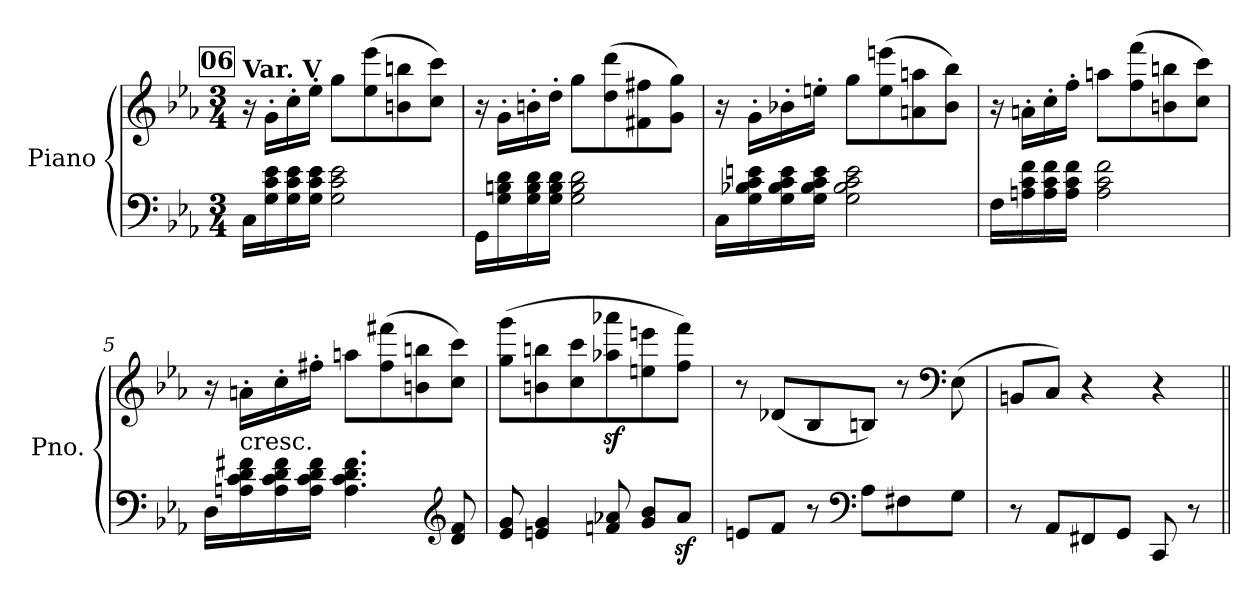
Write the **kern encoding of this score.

**kern	**kern
*part1	*part1
*staff2	*staff1
*I"Piano	*
*I'Pno.	*
*clefF4	*clefG2
*k[b-e-a-]	*k[b-e-a-]
*M3/4	*M3/4
!!LO:REH:place=s1:a:B:fs=14:t=06
=1	=1
!	!LO:TX:a:B:t=Var. V
16C\LL	16r
16G\ 16c\ 16e-\	16g'\LL
16G\ 16c\ 16e-\	16cc'\
16G\ 16c\ 16e-\JJ	16ee-'\JJ
2G\ 2c\ 2e-\	8gg\L
.	(>8ee-\ 8eee-\
.	8bn\ 8bbn\
.	8cc\ 8ccc\J)
=2	=2
16GG\LL	16r
16G\ 16Bn\ 16d\	16g'\LL
16G\ 16B\ 16d\	16bn'\
16G\ 16B\ 16d\JJ	16dd'\JJ
2G\ 2B\ 2d\	8gg\L
.	(>8dd\ 8ddd\
.	8f#X\ 8ff#X\
.	8g\ 8gg\J)
=3	=3
16C\LL	16r
16G\ 16B-X\ 16c\ 16en\	16g'\LL
16G\ 16B-\ 16c\ 16e\	16b-X'\
16G\ 16B-\ 16c\ 16e\JJ	16een'\JJ
2G\ 2B-\ 2c\ 2e\	8gg\L
.	(>8ee\ 8eeen\
.	8an\ 8aan\
.	8b-\ 8bb-\J)
=4	=4
16F\LL	16r
16An\ 16c\ 16f\	16an'\LL
16A\ 16c\ 16f\	16cc'\
16A\ 16c\ 16f\JJ	16ff'\JJ
2A\ 2c\ 2f\	8aan\L
.	(>8ff\ 8fff\
.	8bn\ 8bbn\
.	8cc\ 8ccc\J)
=5	=5
16D\LL	16r
!	!LO:TX:b:t=cresc.
16An\ 16c\ 16d\ 16f#X\	16an'\LL
16A\ 16c\ 16d\ 16f#\	16cc'\
16A\ 16c\ 16d\ 16f#\JJ	16ff#X'\JJ
4.A\ 4.c\ 4.d\ 4.f#\	8aan\L
.	(>8ff#\ 8fff#X\
.	8bn\ 8bbn\
*clefG2	*
8d/<< 8f#/<<	8cc\ 8ccc\J)
=6	=6
8e-/ 8g/	(>8gg\ 8ggg\L
4en/<< 4g/<<	8bn\ 8bbn\
.	8cc\ 8ccc\
8fn/<< 8a-X/<<	8aa-X\z< 8aaa-X\z<
8g/<< 8b-/<<L	8een\ 8eeen\
8a-z<</J	8ff\ 8fff\J)
=7	=7
8en/L	8r
8f/J	(<8d-X/L
8r	8B-/
*clefF4	*
8A-\L	8Bn/J)
8F#X\	8r
*	*clefF4
8G\J	(>8E-\
=8	=8
8r	8BBn/L
8AA-/L	8C/J)
8FF#X/	4r
8GG/J	.
8CC/	4r
8r	.
=||	=||
*-	*-
